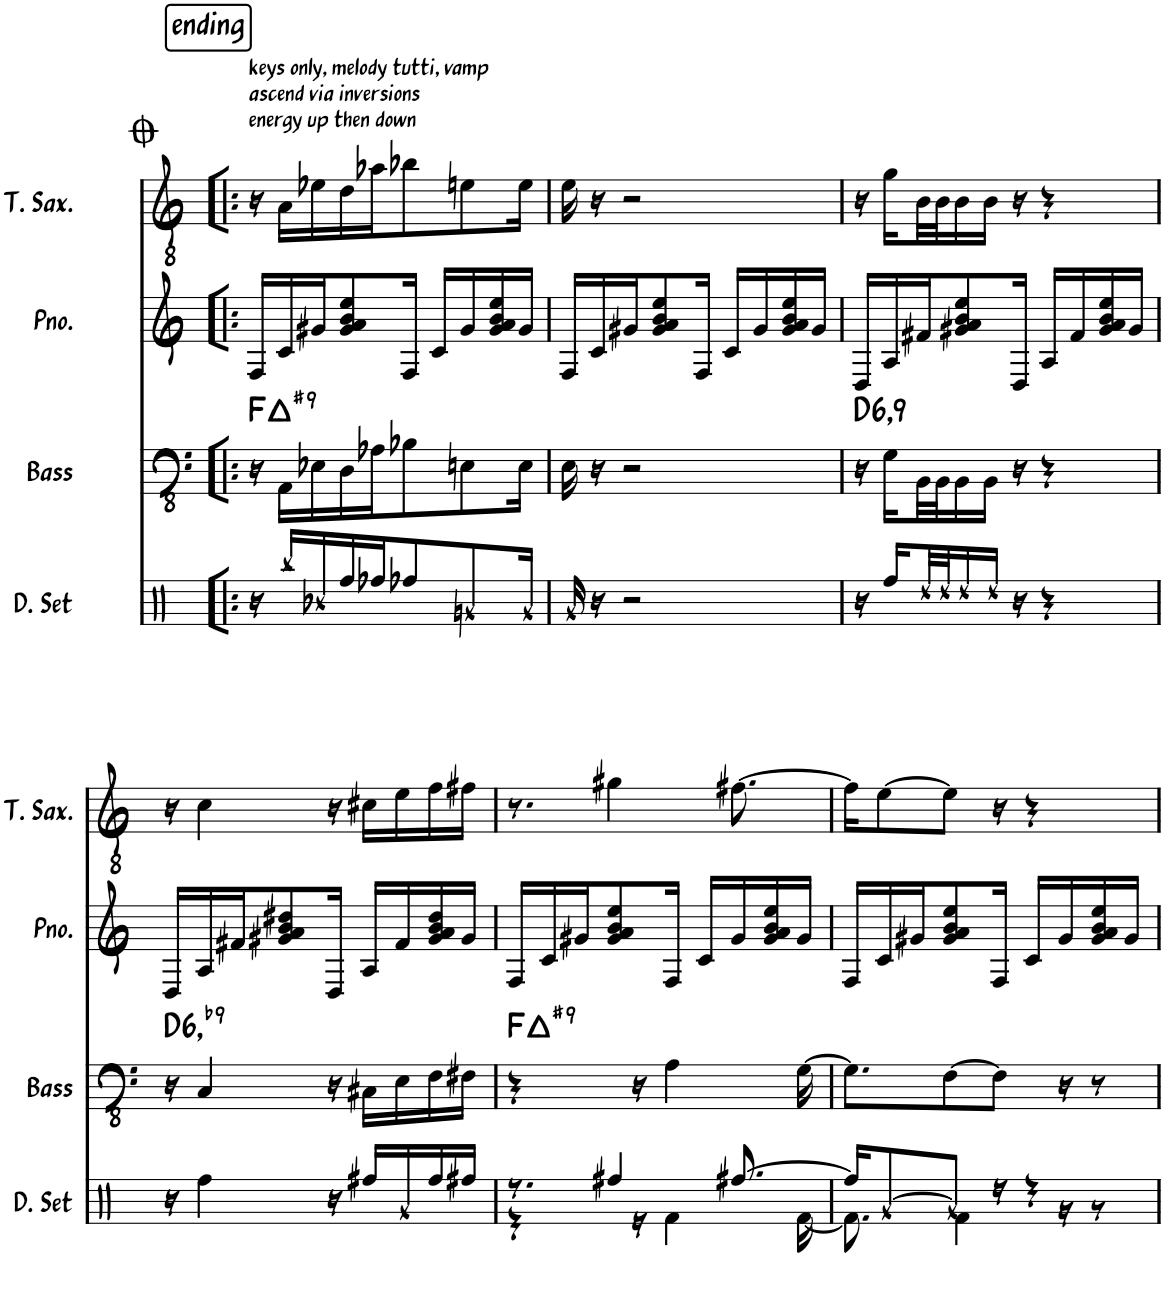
**kern	**kern	**harte	**kern	**harte	**kern	**harte
*part4	*part3	*part3	*part2	*part2	*part1	*part1
*staff4	*staff3	*	*staff2	*	*staff1	*
*I"Drumset	*I"Acoustic Bass	*	*I"Piano	*	*I"Tenor Saxophone	*
*I'D. Set	*I'Bass	*	*I'Pno.	*	*I'T. Sax.	*
!!LO:PB:g=z
*clefX	*clefFv4	*	*clefG2	*	*clefGv2	*
*	*	*	*	*	*ITrd8c14	*
*k[]	*k[]	*	*k[]	*	*k[]	*
*M5/8	*M5/8	*	*M5/8	*	*M5/8	*
!!LO:REH:place=s1:a:B:rj:fs=14:t=ending
=45!|:	=45!|:	=45!|:	=45!|:	=45!|:	=45!|:	=45!|:
!	!	!	!	!	!LO:TX:a:t=keys only, melody tutti, vamp	!
!	!	!	!	!	!LO:TX:a:t=ascend via inversions	!
!	!	!	!	!	!LO:TX:a:t=energy up then down	!
16r	16r	F:maj(#9)	16F/LL	F:maj(#9)	16r	F:maj(#9)
16Rbb/LL	16AAA\LL	.	16c/	.	16A\LL	.
16R/	16EE-X\	.	16g#X/J	.	16e-X\	.
16Rff/	16DD\	.	8g#/ 8a/ 8b/ 8ee/	.	16d\	.
16Rff/J	16AA-X\J	.	.	.	16a-X\J	.
8Rff/	8BB-X\	.	16F/Jk	.	8b-X\	.
.	.	.	16c/LL	.	.	.
8Rg/	8EEn\	.	16g#/	.	8en\	.
.	.	.	16g#/ 16a/ 16b/ 16ee/	.	.	.
16Rg/Jk	16EE\Jk	.	16g#/JJ	.	16e\Jk	.
=46	=46	=46	=46	=46	=46	=46
16Rg/	16EE\	.	16F/LL	.	16e\	.
16r	16r	.	16c/	.	16r	.
2r	2r	.	16g#X/J	.	2r	.
.	.	.	8g#/ 8a/ 8b/ 8ee/	.	.	.
.	.	.	16F/Jk	.	.	.
.	.	.	16c/LL	.	.	.
.	.	.	16g#/	.	.	.
.	.	.	16g#/ 16a/ 16b/ 16ee/	.	.	.
.	.	.	16g#/JJ	.	.	.
=47	=47	=47	=47	=47	=47	=47
!	!	!LO:H:kt=,6	!	!LO:H:kt=,6	!	!LO:H:kt=,6
16r	16r	D:maj6(9)	16D/LL	D:maj6(9)	16r	D:maj6(9)
16Rff/LL	16GG\LL	.	16A/	.	16g\LL	.
32Rdd/L	32BBB\L	.	16f#X/J	.	32B\L	.
32Rdd/J	32BBB\J	.	.	.	32B\J	.
16Rdd/	16BBB\	.	8g#X/ 8a/ 8b/ 8ee/	.	16B\	.
16Rdd/JJ	16BBB\JJ	.	.	.	16B\JJ	.
16r	16r	.	16D/Jk	.	16r	.
4r	4r	.	16A/LL	.	4r	.
.	.	.	16f#/	.	.	.
.	.	.	16g#/ 16a/ 16b/ 16ee/	.	.	.
.	.	.	16g#/JJ	.	.	.
!!LO:LB:g=z
=48	=48	=48	=48	=48	=48	=48
!	!	!LO:H:kt=6,	!	!LO:H:kt=6,	!	!LO:H:kt=6,
16r	16r	D:maj(b9)	16D/LL	D:maj(b9)	16r	D:maj(b9)
4Rff\	4CC/	.	16A/	.	4c\	.
.	.	.	16f#X/J	.	.	.
.	.	.	8g#X/ 8a/ 8b/ 8dd#X/	.	.	.
16r	16r	.	16D/Jk	.	16r	.
16Rff/LL	16CC#X\LL	.	16A/LL	.	16c#X\LL	.
16Rg/	16EE\	.	16f#/	.	16e\	.
16Rff/	16FF\	.	16g#/ 16a/ 16b/ 16dd#/	.	16f\	.
16Rff/JJ	16FF#X\JJ	.	16g#/JJ	.	16f#X\JJ	.
=49	=49	=49	=49	=49	=49	=49
*^	*	*	*	*	*	*
8.r	4r	4r	F:maj(#9)	16F/LL	F:maj(#9)	8.r	F:maj(#9)
.	.	.	.	16c/	.	.	.
.	.	.	.	16g#X/J	.	.	.
4Rff/	.	.	.	8g#/ 8a/ 8b/ 8ee/	.	4g#X\	.
.	16r	16r	.	.	.	.	.
.	4Rf\	4AA\	.	16F/Jk	.	.	.
.	.	.	.	16c/LL	.	.	.
[8.Rff/	.	.	.	16g#/	.	[8.f#X\	.
.	.	.	.	16g#/ 16a/ 16b/ 16ee/	.	.	.
.	[16Rf\	[16GG\	.	16g#/JJ	.	.	.
=50	=50	=50	=50	=50	=50	=50	=50
16Rff/KL]	8.Rf\]	8.GG\L]	.	16F/LL	.	16f#\KL]	.
[8Rg/	.	.	.	16c/	.	[8e\	.
.	.	.	.	16g#X/J	.	.	.
8Rg/J]	4Rf\	[8FF\	.	8g#/ 8a/ 8b/ 8ee/	.	8e\J]	.
16r	.	8FF\J]	.	16F/Jk	.	16r	.
4r	.	.	.	16c/LL	.	4r	.
.	16r	16r	.	16g#/	.	.	.
.	8r	8r	.	16g#/ 16a/ 16b/ 16ee/	.	.	.
.	.	.	.	16g#/JJ	.	.	.
*v	*v	*	*	*	*	*	*
=	=	=	=	=	=	=
*-	*-	*-	*-	*-	*-	*-
